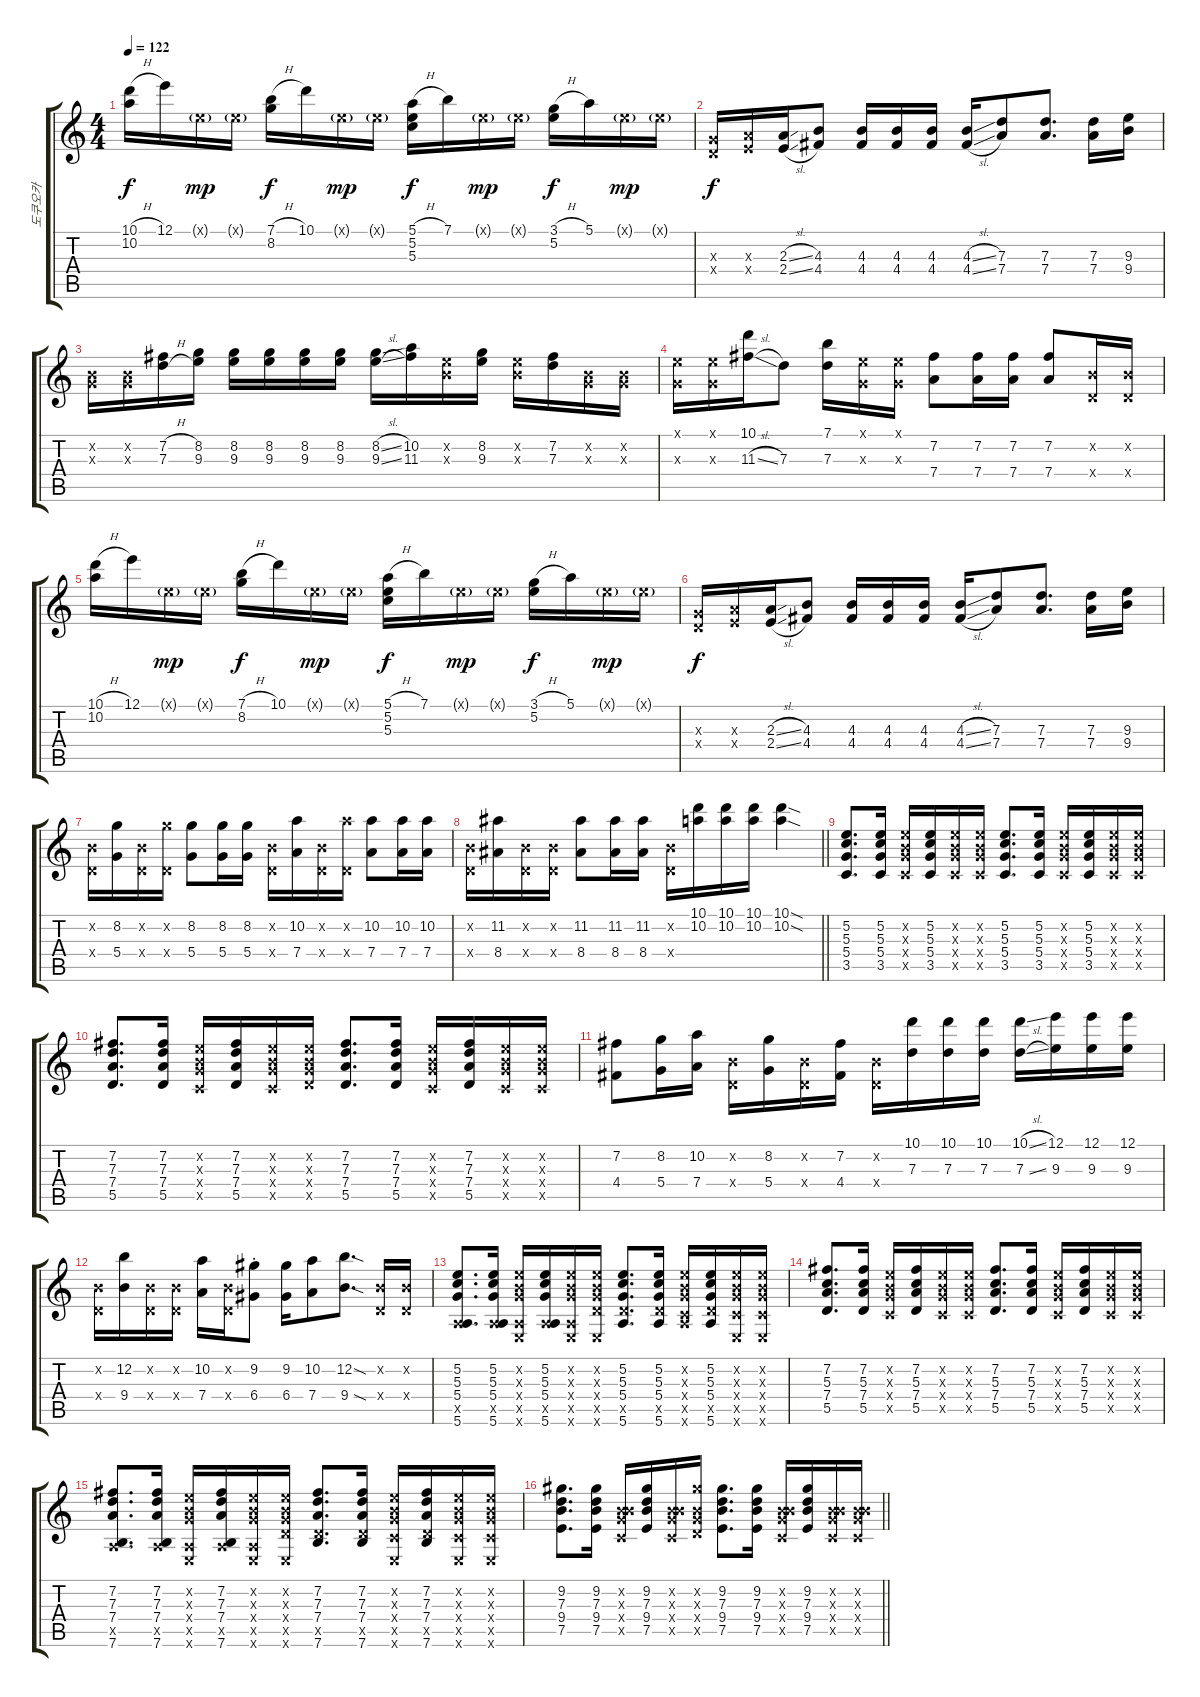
\track ("도쿠오카" "도쿠오카") {instrument acousticguitarsteel}
\staff {score tabs}
\tuning (E4 B3 G3 D3 A2 E2) {hide}
\ts (4 4)
\tempo 122
\clef g2
\ks c
(10.1{h} 10.2).16{dy f volume 12} 12.1.16 0.1{g x}.16{dy mp} 0.1{g x}.16 (7.1{h} 8.2).16{dy f} 10.1.16 0.1{g x}.16{dy mp} 0.1{g x}.16 (5.1{h} 5.2 5.3).16{dy f} 7.1.16 0.1{g x}.16{dy mp} 0.1{g x}.16 (3.1{h} 5.2).16{dy f} 5.1.16 0.1{g x}.16{dy mp} 0.1{g x}.16 |
(0.3{x} 0.4{x}).16{dy f} (2.3{x} 2.4{x}).16 (2.3{sl} 2.4{sl}).16 (4.3 4.4).8 (4.3 4.4).16 (4.3 4.4).16 (4.3 4.4).16 (4.3{sl} 4.4{sl}).16 (7.3 7.4).8 (7.3 7.4).8{d} (7.3 7.4).16 (9.3 9.4).16 |
(0.2{x} 0.3{x}).16 (0.2{x} 0.3{x}).16 (7.2{h} 7.3{h}).16 (8.2 9.3).16 (8.2 9.3).16 (8.2 9.3).16 (8.2 9.3).16 (8.2 9.3).16 (8.2{sl} 9.3{sl}).16 (10.2 11.3).16 (0.2{x} 9.3{x}).16 (8.2 9.3).16 (0.2{x} 9.3{x}).16 (7.2 7.3).16 (0.2{x} 0.3{x}).16 (0.2{x} 0.3{x}).16 |
(0.1{x} 0.3{x}).16 (0.1{x} 0.3{x}).16 (10.1 11.3{sl}).16 7.3.8 (7.1 7.3).16 (0.1{x} 0.3{x}).16 (0.1{x} 0.3{x}).16 (7.2 7.4).8 (7.2 7.4).16 (7.2 7.4).16 (7.2 7.4).8 (0.2{x} 0.4{x}).16 (0.2{x} 0.4{x}).16 |
(10.1{h} 10.2).16 12.1.16 0.1{g x}.16{dy mp} 0.1{g x}.16 (7.1{h} 8.2).16{dy f} 10.1.16 0.1{g x}.16{dy mp} 0.1{g x}.16 (5.1{h} 5.2 5.3).16{dy f} 7.1.16 0.1{g x}.16{dy mp} 0.1{g x}.16 (3.1{h} 5.2).16{dy f} 5.1.16 0.1{g x}.16{dy mp} 0.1{g x}.16 |
(0.3{x} 0.4{x}).16{dy f} (2.3{x} 2.4{x}).16 (2.3{sl} 2.4{sl}).16 (4.3 4.4).8 (4.3 4.4).16 (4.3 4.4).16 (4.3 4.4).16 (4.3{sl} 4.4{sl}).16 (7.3 7.4).8 (7.3 7.4).8{d} (7.3 7.4).16 (9.3 9.4).16 |
(0.2{x} 0.4{x}).16 (8.2 5.4).16 (0.2{x} 0.4{x}).16 (8.2{x} 0.4{x}).16 (8.2 5.4).8 (8.2 5.4).16 (8.2 5.4).16 (0.2{x} 0.4{x}).16 (10.2 7.4).16 (0.2{x} 0.4{x}).16 (10.2{x} 0.4{x}).16 (10.2 7.4).8 (10.2 7.4).16 (10.2 7.4).16 |
\barLineRight lightlight
(0.2{x} 0.4{x}).16 (11.2 8.4).16 (0.2{x} 0.4{x}).16 (0.2{x} 0.4{x}).16 (11.2 8.4).8 (11.2 8.4).16 (11.2 8.4).16 (0.2{x} 0.4{x}).16 (10.1 10.2).16 (10.1 10.2).16 (10.1 10.2).16 (10.1{sod} 10.2{sod}).4 |
(5.2 5.3 5.4 3.5).8{d volume 10} (5.2 5.3 5.4 3.5).16 (5.2{x} 4.3{x} 5.4{x} 3.5{x}).16 (5.2 5.3 5.4 3.5).16 (5.2{x} 4.3{x} 5.4{x} 3.5{x}).16 (5.2{x} 4.3{x} 5.4{x} 3.5{x}).16 (5.2 5.3 5.4 3.5).8{d} (5.2 5.3 5.4 3.5).16 (5.2{x} 4.3{x} 5.4{x} 3.5{x}).16 (5.2 5.3 5.4 3.5).16 (5.2{x} 4.3{x} 5.4{x} 3.5{x}).16 (5.2{x} 4.3{x} 5.4{x} 3.5{x}).16 |
(7.2 7.3 7.4 5.5).8{d} (7.2 7.3 7.4 5.5).16 (5.2{x} 4.3{x} 5.4{x} 3.5{x}).16 (7.2 7.3 7.4 5.5).16 (5.2{x} 4.3{x} 5.4{x} 3.5{x}).16 (5.2{x} 4.3{x} 5.4{x} 5.5{x}).16 (7.2 7.3 7.4 5.5).8{d} (7.2 7.3 7.4 5.5).16 (5.2{x} 4.3{x} 5.4{x} 3.5{x}).16 (7.2 7.3 7.4 5.5).16 (5.2{x} 4.3{x} 5.4{x} 3.5{x}).16 (5.2{x} 4.3{x} 5.4{x} 3.5{x}).16 |
(7.2 4.4).8{volume 12} (8.2 5.4).16 (10.2 7.4).16 (0.2{x} 0.4{x}).16 (8.2 5.4).16 (0.2{x} 0.4{x}).16 (7.2 4.4).16 (0.2{x} 0.4{x}).16 (10.1 7.3).16 (10.1 7.3).16 (10.1 7.3).16 (10.1{sl} 7.3{sl}).16 (12.1 9.3).16 (12.1 9.3).16 (12.1 9.3).16 |
(0.2{x} 0.4{x}).16 (12.2 9.4).16 (0.2{x} 0.4{x}).16 (0.2{x} 0.4{x}).16 (10.2 7.4).16 (0.2{x} 0.4{x}).16 (9.2{st} 6.4{st}).8 (9.2 6.4).16 (10.2 7.4).8 (12.2{sod} 9.4{sod}).8{d} (0.2{x} 0.4{x}).16 (0.2{x} 0.4{x}).16 |
(5.2 5.3 5.4 0.5{x} 5.6).8{d volume 10} (5.2 5.3 5.4 0.5{x} 5.6).16 (5.2{x} 4.3{x} 5.4{x} 0.5{x} 0.6{x}).16 (5.2 5.3 5.4 0.5{x} 5.6).16 (5.2{x} 4.3{x} 5.4{x} 0.5{x} 0.6{x}).16 (5.2{x} 4.3{x} 5.4{x} 5.5{x} 0.6{x}).16 (5.2 5.3 5.4 5.5{x} 5.6).8{d} (5.2 5.3 5.4 5.5{x} 5.6).16 (5.2{x} 4.3{x} 5.4{x} 3.5{x} 5.6{x}).16 (5.2 5.3 5.4 5.5{x} 5.6).16 (5.2{x} 4.3{x} 5.4{x} 3.5{x} 0.6{x}).16 (5.2{x} 4.3{x} 5.4{x} 3.5{x} 0.6{x}).16 |
(7.2 5.3 7.4 5.5).8{d} (7.2 5.3 7.4 5.5).16 (5.2{x} 4.3{x} 5.4{x} 3.5{x}).16 (7.2 5.3 7.4 5.5).16 (5.2{x} 4.3{x} 5.4{x} 3.5{x}).16 (5.2{x} 4.3{x} 5.4{x} 3.5{x}).16 (7.2 5.3 7.4 5.5).8{d} (7.2 5.3 7.4 5.5).16 (5.2{x} 4.3{x} 5.4{x} 3.5{x}).16 (7.2 5.3 7.4 5.5).16 (5.2{x} 4.3{x} 5.4{x} 3.5{x}).16 (5.2{x} 4.3{x} 5.4{x} 3.5{x}).16 |
(7.2 7.3 7.4 0.5{x} 7.6).8{d} (7.2 7.3 7.4 0.5{x} 7.6).16 (5.2{x} 4.3{x} 5.4{x} 0.5{x} 0.6{x}).16 (7.2 7.3 7.4 0.5{x} 7.6).16 (5.2{x} 4.3{x} 5.4{x} 0.5{x} 0.6{x}).16 (5.2{x} 4.3{x} 5.4{x} 5.5{x} 0.6{x}).16 (7.2 7.3 7.4 5.5{x} 7.6).8{d} (7.2 7.3 7.4 5.5{x} 7.6).16 (5.2{x} 4.3{x} 5.4{x} 3.5{x} 0.6{x}).16 (7.2 7.3 7.4 5.5{x} 7.6).16 (5.2{x} 4.3{x} 5.4{x} 3.5{x} 0.6{x}).16 (5.2{x} 4.3{x} 5.4{x} 3.5{x} 0.6{x}).16 |
\barLineRight lightlight
(9.2 7.3 9.4 7.5).8{d} (9.2 7.3 9.4 7.5).16 (0.2{x} 4.3{x} 5.4{x} 3.5{x}).16 (9.2 7.3 9.4 7.5).16 (0.2{x} 4.3{x} 5.4{x} 3.5{x}).16 (9.2{x} 4.3{x} 5.4{x} 5.5{x}).16 (9.2 7.3 9.4 7.5).8{d} (9.2 7.3 9.4 7.5).16 (0.2{x} 4.3{x} 5.4{x} 3.5{x}).16 (9.2 7.3 9.4 7.5).16 (0.2{x} 4.3{x} 5.4{x} 3.5{x}).16 (0.2{x} 4.3{x} 5.4{x} 3.5{x}).16
